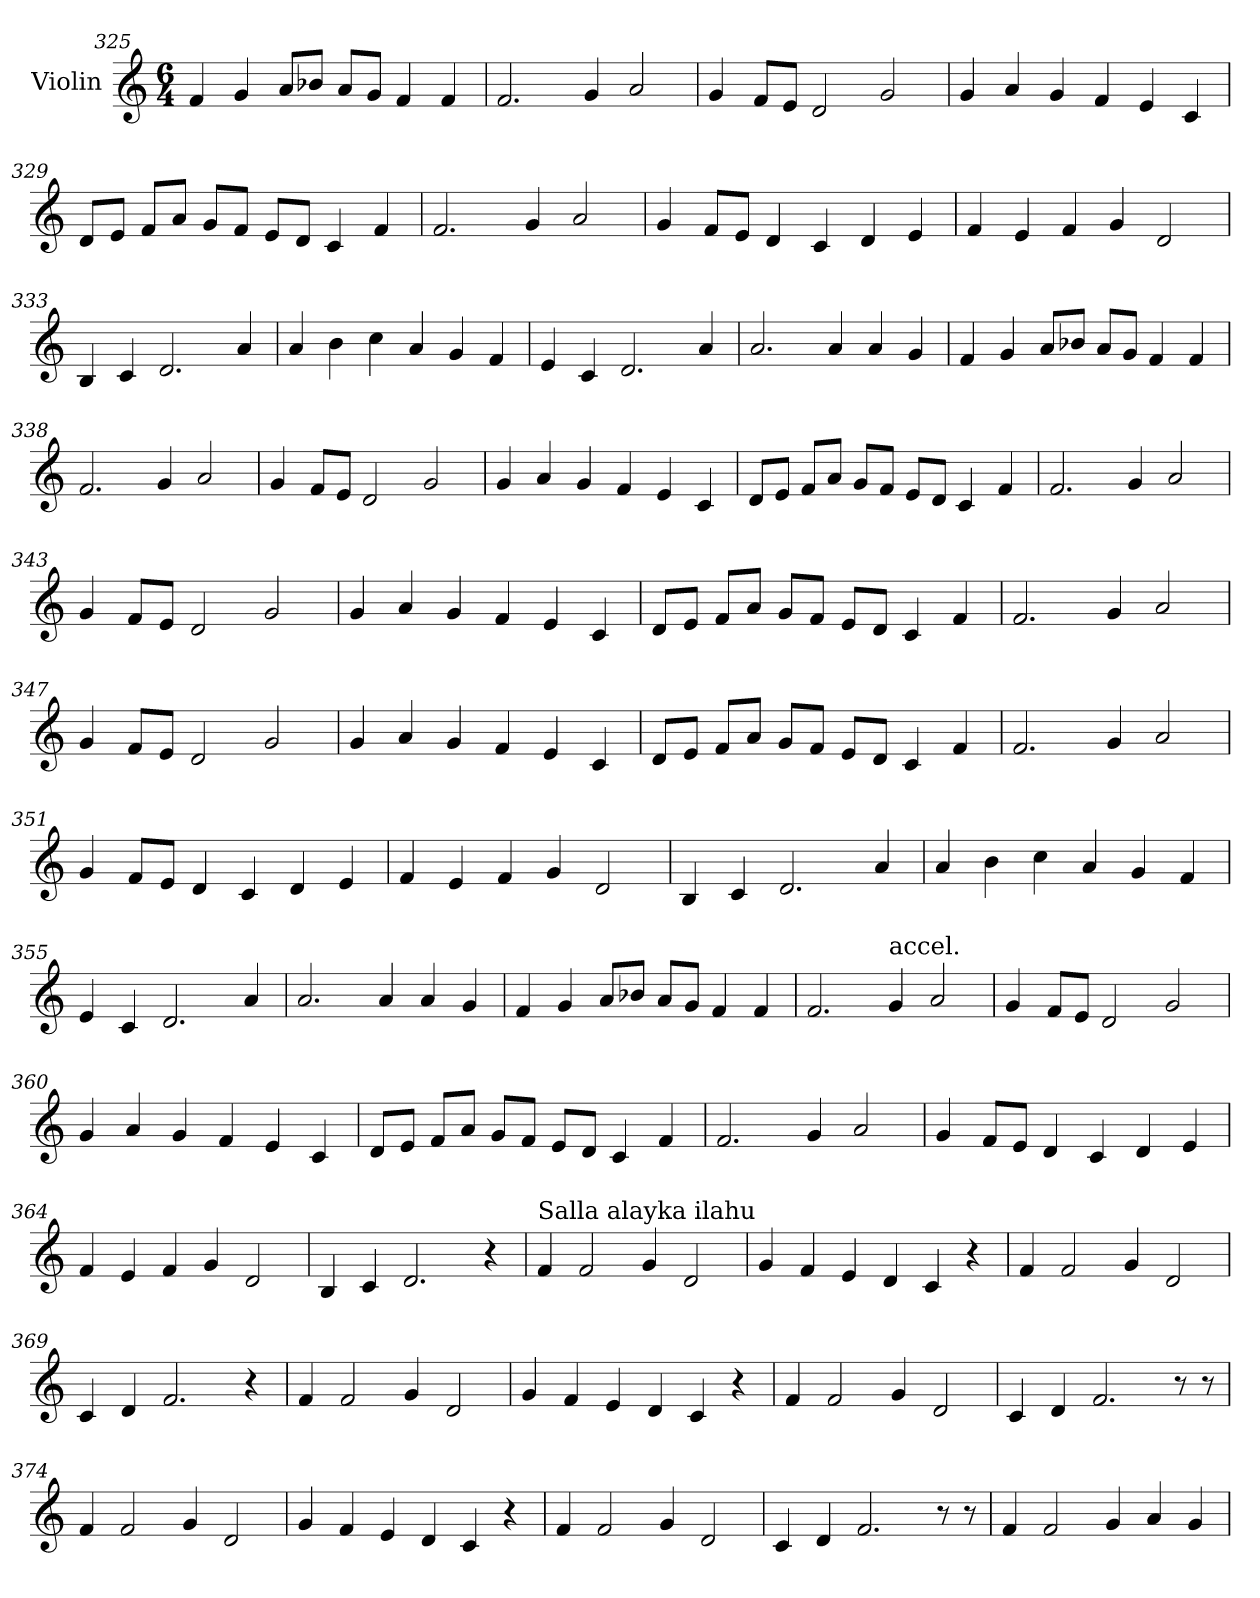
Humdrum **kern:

**kern
*part1
*staff1
*I"Violin
!!LO:PB:g=z
*clefG2
*k[]
*C:
*M6/4
=325
4f/
4g/
8a/L
8b-X/J
8a/L
8g/J
4f/
4f/
=326
2.f/
4g/
2a/
!!LO:PB:g=z
=327
4g/
8f/L
8e/J
2d/
2g/
=328
4g/
4a/
4g/
4f/
4e/
4c/
!!LO:PB:g=z
=329
8d/L
8e/J
8f/L
8a/J
8g/L
8f/J
8e/L
8d/J
4c/
4f/
=330
2.f/
4g/
2a/
!!LO:PB:g=z
=331
4g/
8f/L
8e/J
4d/
4c/
4d/
4e/
=332
4f/
4e/
4f/
4g/
2d/
!!LO:PB:g=z
=333
4B/
4c/
2.d/
4a/
=334
4a/
4b\
4cc\
4a/
4g/
4f/
!!LO:PB:g=z
=335
4e/
4c/
2.d/
4a/
=336
2.a/
4a/
4a/
4g/
=337
4f/
4g/
8a/L
8b-X/J
8a/L
8g/J
4f/
4f/
=338
2.f/
4g/
2a/
!!LO:PB:g=z
=339
4g/
8f/L
8e/J
2d/
2g/
=340
4g/
4a/
4g/
4f/
4e/
4c/
!!LO:PB:g=z
=341
8d/L
8e/J
8f/L
8a/J
8g/L
8f/J
8e/L
8d/J
4c/
4f/
=342
2.f/
4g/
2a/
!!LO:PB:g=z
=343
4g/
8f/L
8e/J
2d/
2g/
=344
4g/
4a/
4g/
4f/
4e/
4c/
!!LO:PB:g=z
=345
8d/L
8e/J
8f/L
8a/J
8g/L
8f/J
8e/L
8d/J
4c/
4f/
=346
2.f/
4g/
2a/
!!LO:PB:g=z
=347
4g/
8f/L
8e/J
2d/
2g/
=348
4g/
4a/
4g/
4f/
4e/
4c/
!!LO:PB:g=z
=349
8d/L
8e/J
8f/L
8a/J
8g/L
8f/J
8e/L
8d/J
4c/
4f/
=350
2.f/
4g/
2a/
!!LO:PB:g=z
=351
4g/
8f/L
8e/J
4d/
4c/
4d/
4e/
=352
4f/
4e/
4f/
4g/
2d/
!!LO:PB:g=z
=353
4B/
4c/
2.d/
4a/
=354
4a/
4b\
4cc\
4a/
4g/
4f/
!!LO:PB:g=z
=355
4e/
4c/
2.d/
4a/
=356
2.a/
4a/
4a/
4g/
!!LO:PB:g=z
=357
4f/
4g/
8a/L
8b-X/J
8a/L
8g/J
4f/
4f/
=358
2.f/
!LO:TX:a:t=accel.
4g/
2a/
!!LO:PB:g=z
=359
4g/
8f/L
8e/J
2d/
2g/
=360
4g/
4a/
4g/
4f/
4e/
4c/
!!LO:PB:g=z
=361
8d/L
8e/J
8f/L
8a/J
8g/L
8f/J
8e/L
8d/J
4c/
4f/
=362
2.f/
4g/
2a/
!!LO:PB:g=z
=363
4g/
8f/L
8e/J
4d/
4c/
4d/
4e/
=364
4f/
4e/
4f/
4g/
2d/
!!LO:PB:g=z
=365
4B/
4c/
2.d/
4r
=366
*MM110
!LO:TX:a:t=Salla alayka ilahu
4f/
2f/
4g/
2d/
!!LO:PB:g=z
=367
4g/
4f/
4e/
4d/
4c/
4r
=368
4f/
2f/
4g/
2d/
=369
4c/
4d/
2.f/
4r
=370
4f/
2f/
4g/
2d/
!!LO:PB:g=z
=371
4g/
4f/
4e/
4d/
4c/
4r
=372
4f/
2f/
4g/
2d/
!!LO:PB:g=z
=373
4c/
4d/
2.f/
8r
8r
=374
4f/
2f/
4g/
2d/
!!LO:PB:g=z
=375
4g/
4f/
4e/
4d/
4c/
4r
=376
4f/
2f/
4g/
2d/
!!LO:PB:g=z
=377
4c/
4d/
2.f/
8r
8r
=378
4f/
2f/
4g/
4a/
4g/
=
*-
